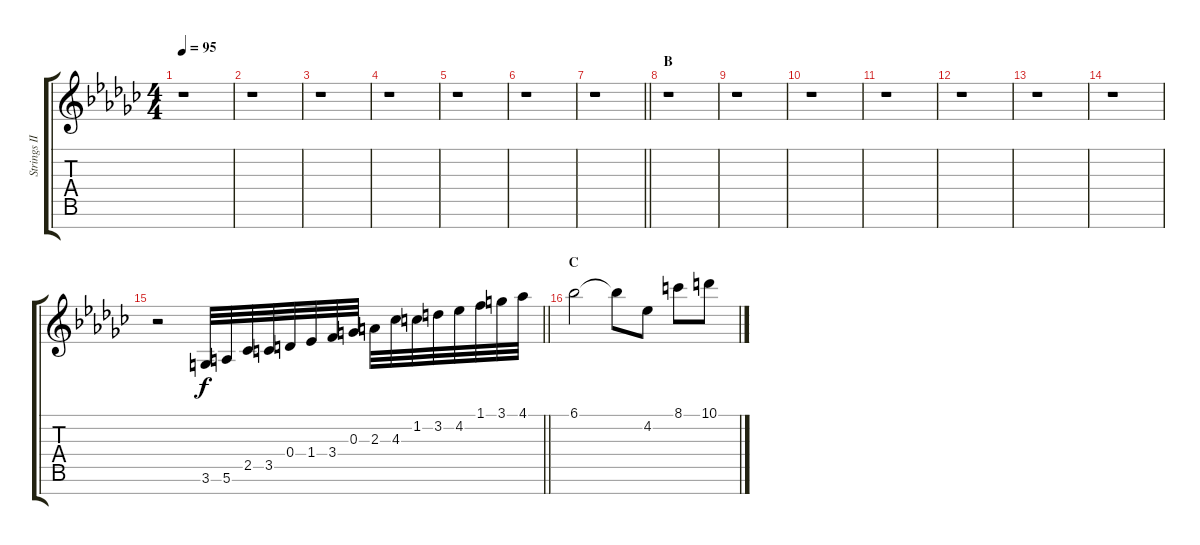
\track ("Strings II" "Strings II") {instrument stringensemble1}
\staff {score tabs}
\tuning (E5 B4 G4 D4 A3 E3 B2) {hide}
\ts (4 4)
\tempo 95
\clef g2
\ks gb
r.1{dy f} |
r.1 |
r.1 |
r.1 |
r.1 |
r.1 |
\barLineRight lightlight
r.1 |
\section ("" "B")
r.1 |
r.1 |
r.1 |
r.1 |
r.1 |
r.1 |
r.1 |
\barLineRight lightlight
r.2 3.6.32 5.6.32 2.5.32 3.5.32 0.4.32 1.4.32 3.4.32 0.3.32 2.3.32 4.3.32 1.2.32 3.2.32 4.2.32 1.1.32 3.1.32 4.1.32 |
\section ("" "C")
6.1.2 6.1{t}.8 4.2.8 8.1.8 10.1.8
